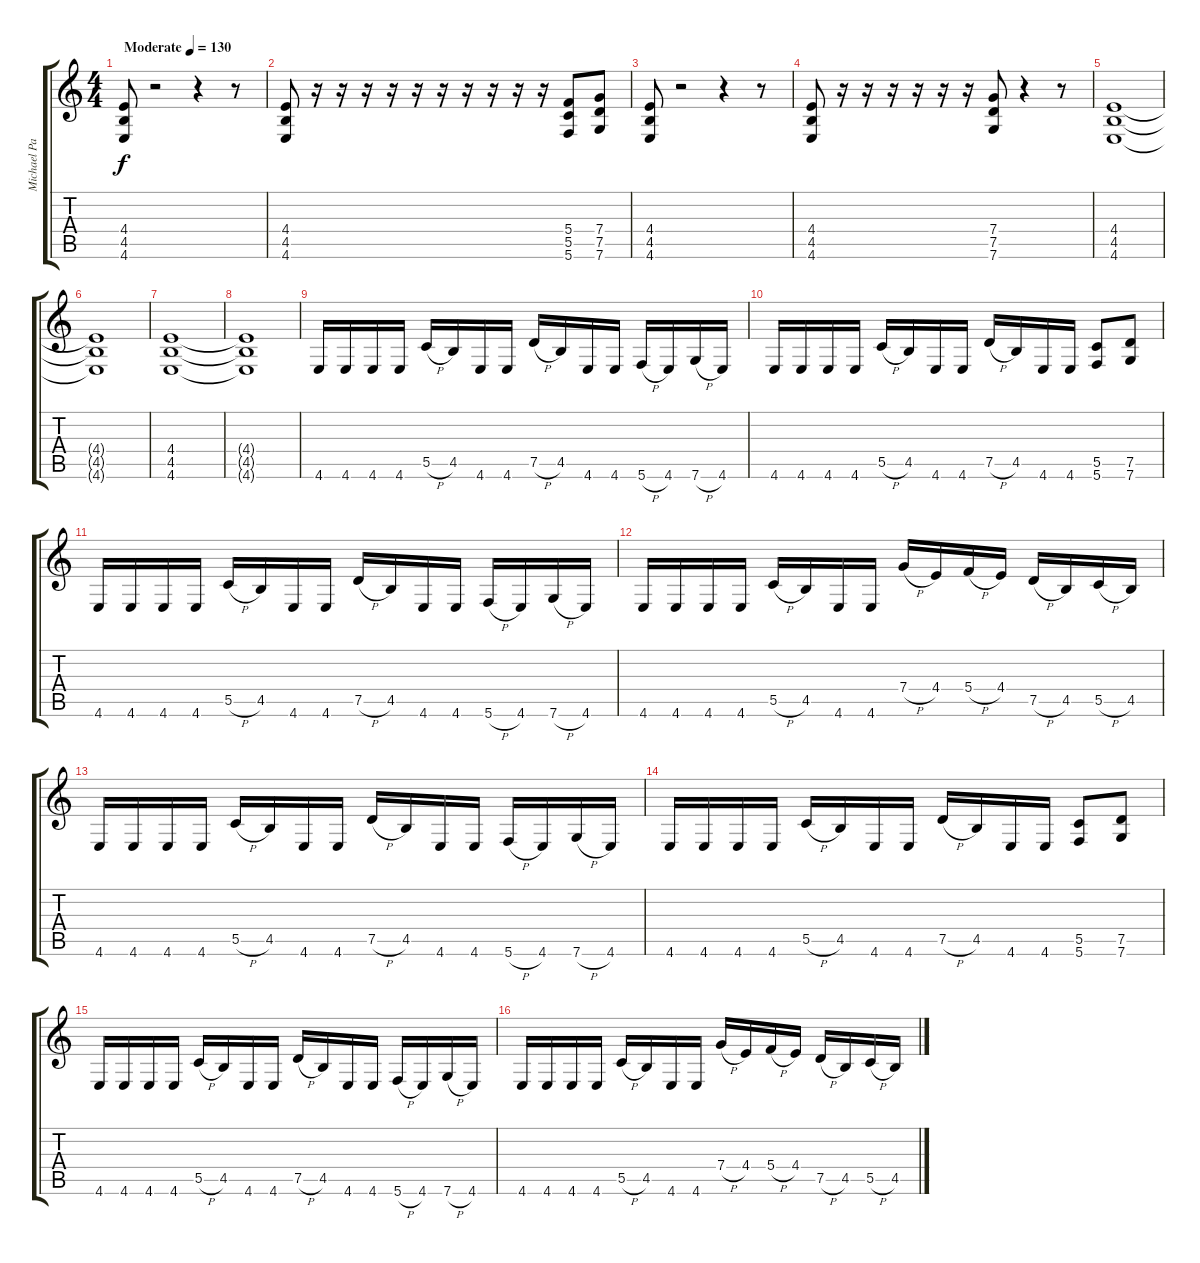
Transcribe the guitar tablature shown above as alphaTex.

\track ("Michael Paget " "Michael Pa") {instrument distortionguitar}
\staff {score tabs}
\tuning (D4 A3 F3 C3 G2 C2) {hide}
\ts (4 4)
\tempo (130 "Moderate")
\clef g2
\ks c
(4.4 4.5 4.6).8{dy f instrument distortionguitar} r.2 r.4 r.8 |
(4.4 4.5 4.6).8 r.16 r.16 r.16 r.16 r.16 r.16 r.16 r.16 r.16 r.16 (5.4 5.5 5.6).8 (7.4 7.5 7.6).8 |
(4.4 4.5 4.6).8 r.2 r.4 r.8 |
(4.4 4.5 4.6).8 r.16 r.16 r.16 r.16 r.16 r.16 (7.4 7.5 7.6).8 r.4 r.8 |
(4.4 4.5 4.6).1 |
(4.4{t} 4.5{t} 4.6{t}).1 |
(4.4 4.5 4.6).1 |
(4.4{t} 4.5{t} 4.6{t}).1 |
4.6.16 4.6.16 4.6.16 4.6.16 5.5{h}.16 4.5.16 4.6.16 4.6.16 7.5{h}.16 4.5.16 4.6.16 4.6.16 5.6{h}.16 4.6.16 7.6{h}.16 4.6.16 |
4.6.16 4.6.16 4.6.16 4.6.16 5.5{h}.16 4.5.16 4.6.16 4.6.16 7.5{h}.16 4.5.16 4.6.16 4.6.16 (5.5 5.6).8 (7.5 7.6).8 |
4.6.16 4.6.16 4.6.16 4.6.16 5.5{h}.16 4.5.16 4.6.16 4.6.16 7.5{h}.16 4.5.16 4.6.16 4.6.16 5.6{h}.16 4.6.16 7.6{h}.16 4.6.16 |
4.6.16 4.6.16 4.6.16 4.6.16 5.5{h}.16 4.5.16 4.6.16 4.6.16 7.4{h}.16 4.4.16 5.4{h}.16 4.4.16 7.5{h}.16 4.5.16 5.5{h}.16 4.5.16 |
4.6.16 4.6.16 4.6.16 4.6.16 5.5{h}.16 4.5.16 4.6.16 4.6.16 7.5{h}.16 4.5.16 4.6.16 4.6.16 5.6{h}.16 4.6.16 7.6{h}.16 4.6.16 |
4.6.16 4.6.16 4.6.16 4.6.16 5.5{h}.16 4.5.16 4.6.16 4.6.16 7.5{h}.16 4.5.16 4.6.16 4.6.16 (5.5 5.6).8 (7.5 7.6).8 |
4.6.16 4.6.16 4.6.16 4.6.16 5.5{h}.16 4.5.16 4.6.16 4.6.16 7.5{h}.16 4.5.16 4.6.16 4.6.16 5.6{h}.16 4.6.16 7.6{h}.16 4.6.16 |
4.6.16 4.6.16 4.6.16 4.6.16 5.5{h}.16 4.5.16 4.6.16 4.6.16 7.4{h}.16 4.4.16 5.4{h}.16 4.4.16 7.5{h}.16 4.5.16 5.5{h}.16 4.5.16
